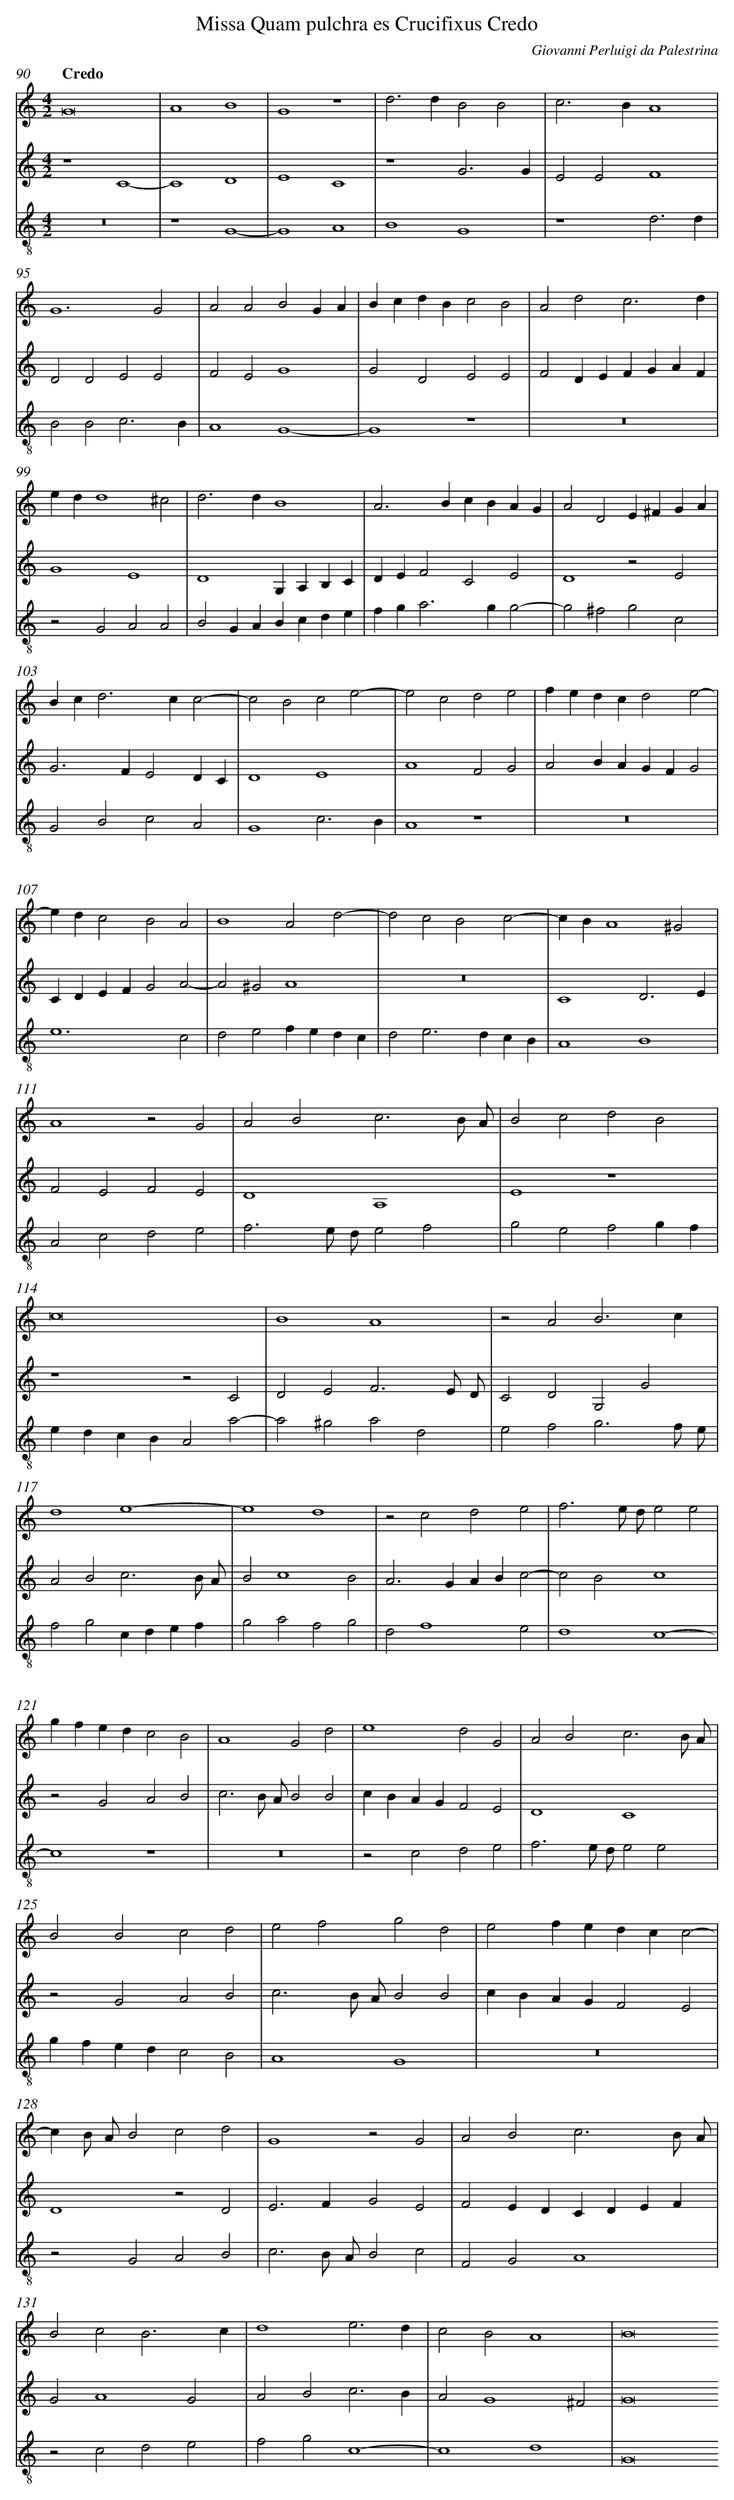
X:1
T: Missa Quam pulchra es Crucifixus Credo
C: Giovanni Perluigi da Palestrina
L: 1/4
M: 4/2
Q: "Credo"
V: 1 clef=treble
V: 2 clef=treble
V: 3 clef=treble-8
K: C
[V:1] G8 |
[V:2] z4C4- |
[V:3] z8 |
[V:1] A4B4 |
[V:2] C4D4 |
[V:3] z4G4- |
[V:1] G4z4 |
[V:2] E4C4 |
[V:3] G4A4 |
[V:1] d2>d2B2B2 |
[V:2] z4G3G |
[V:3] B4G4 |
[V:1] c2>B2A4 |
[V:2] E2E2F4 |
[V:3] z4d3d |
[V:1] G6G2 |
[V:2] D2D2E2E2 |
[V:3] B2B2c3B |
[V:1] A2A2B2GA |
[V:2] F2E2G4 |
[V:3] A4G4- |
[V:1] BcdBc2B2 |
[V:2] G2D2E2E2 |
[V:3] G4z4 |
[V:1] A2d2c3d |
[V:2] F2DEFGAF |
[V:3] z8 |
[V:1] edd4^c2 |
[V:2] G4E4 |
[V:3] z2G2A2A2 |
[V:1] d2>d2B4 |
[V:2] D4G,A,B,C |
[V:3] B2GABcde |
[V:1] A2>B2cBAG |
[V:2] DEF2C2E2 |
[V:3] fg2<a2gg2- |
[V:1] A2D2E^FGA |
[V:2] D4z2E2 |
[V:3] g2^f2g2c2 |
[V:1] Bc2<d2cc2- |
[V:2] G2>F2E2DC |
[V:3] G2B2c2A2 |
[V:1] c2B2c2e2- |
[V:2] D4E4 |
[V:3] G4c3B |
[V:1] e2c2d2e2 |
[V:2] A4F2G2 |
[V:3] A4z4 |
[V:1] fedcd2e2- |
[V:2] A2BAGFG2 |
[V:3] z8 |
[V:1] edc2B2A2 |
[V:2] CDEFG2A2- |
[V:3] e6c2 |
[V:1] B4A2d2- |
[V:2] A2^G2A4 |
[V:3] d2e2fedc |
[V:1] d2c2B2c2- |
[V:2] z8 |
[V:3] d2e2>d2cB |
[V:1] cBA4^G2 |
[V:2] C4D3E |
[V:3] A4B4 |
[V:1] A4z2G2 |
[V:2] F2E2F2E2 |
[V:3] A2c2d2e2 |
[V:1] A2B2c3B/ A/ |
[V:2] D4A,4 |
[V:3] f3e/ d/e2f2 |
[V:1] B2c2d2B2 |
[V:2] E4z4 |
[V:3] g2e2f2gf |
[V:1] c8 |
[V:2] z4z2C2 |
[V:3] edcBA2a2- |
[V:1] B4A4 |
[V:2] D2E2F3E/ D/ |
[V:3] a2^g2a2d2 |
[V:1] z2A2B3c |
[V:2] C2D2G,2G2 |
[V:3] e2f2g3f/ e/ |
[V:1] d4e4- |
[V:2] A2B2c3B/ A/ |
[V:3] f2g2cdef |
[V:1] e4d4 |
[V:2] B2c4B2 |
[V:3] g2a2f2g2 |
[V:1] z2c2d2e2 |
[V:2] A2>G2ABc2- |
[V:3] d2f4e2 |
[V:1] f3e/ d/e2e2 |
[V:2] c2B2c4 |
[V:3] d4c4- |
[V:1] gfedc2B2 |
[V:2] z2G2A2B2 |
[V:3] c4z4 |
[V:1] A4G2d2 |
[V:2] c3B/ A/B2B2 |
[V:3] z8 |
[V:1] e4d2G2 |
[V:2] cBAGF2E2 |
[V:3] z2c2d2e2 |
[V:1] A2B2c3B/ A/ |
[V:2] D4C4 |
[V:3] f3e/ d/e2e2 |
[V:1] B2B2c2d2 |
[V:2] z2G2A2B2 |
[V:3] gfedc2B2 |
[V:1] e2f2g2d2 |
[V:2] c3B/ A/B2B2 |
[V:3] A4G4 |
[V:1] e2fedcc2- |
[V:2] cBAGF2E2 |
[V:3] z8 |
[V:1] cB/ A/B2c2d2 |
[V:2] D4z2D2 |
[V:3] z2G2A2B2 |
[V:1] G4z2G2 |
[V:2] E2>F2G2E2 |
[V:3] c3B/ A/B2c2 |
[V:1] A2B2c3B/ A/ |
[V:2] F2EDCDEF |
[V:3] F2G2A4 |
[V:1] B2c2B3c |
[V:2] G2A4G2 |
[V:3] z2c2d2e2 |
[V:1] d4e3d |
[V:2] A2B2c3B |
[V:3] f2g2c4- |
[V:1] c2B2A4 |
[V:2] A2G4^F2 |
[V:3] c4d4 |
[V:1] B8
[V:2] G8
[V:3] G8
